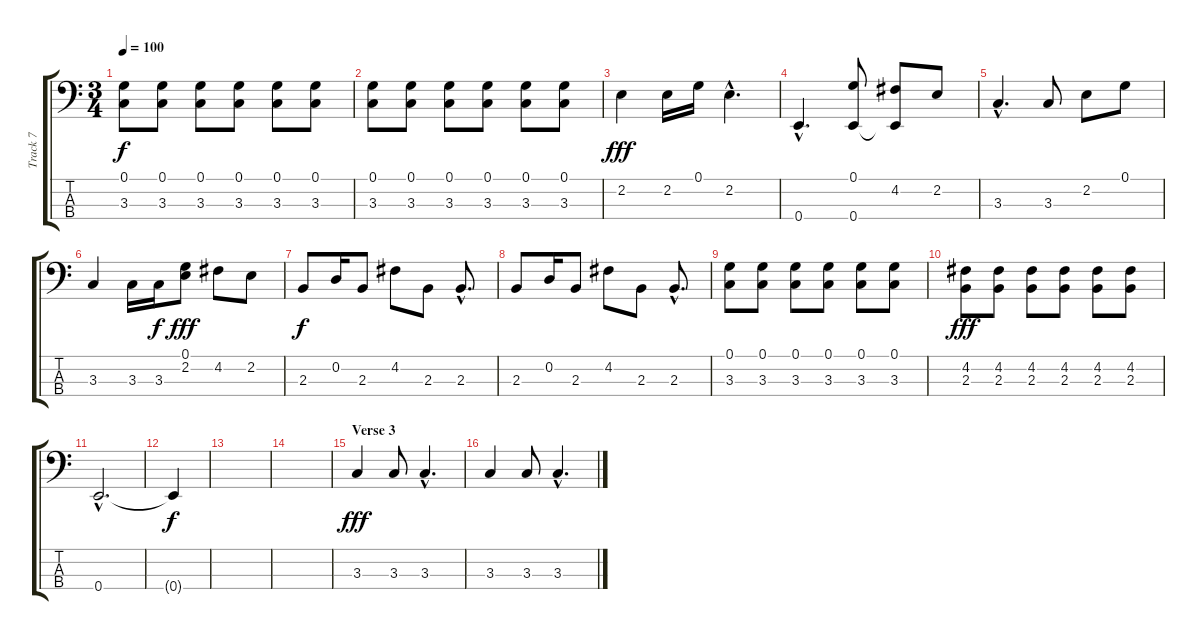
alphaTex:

\track ("Track 7" "Track 7") {instrument synthbass2}
\staff {score tabs}
\tuning (G2 D2 A1 E1) {hide}
\ts (3 4)
\tempo 100
\clef f4
\ks c
(0.1 3.3).8{dy f} (0.1 3.3).8 (0.1 3.3).8 (0.1 3.3).8 (0.1 3.3).8 (0.1 3.3).8 |
(0.1 3.3).8 (0.1 3.3).8 (0.1 3.3).8 (0.1 3.3).8 (0.1 3.3).8 (0.1 3.3).8 |
2.2.4{dy fff} 2.2.16 0.1.16 2.2{hac}.4{d} |
0.4{hac}.4{d} (0.1 0.4).8 (4.2 0.4{t}).8 2.2.8 |
3.3{hac}.4{d} 3.3.8 2.2.8 0.1.8 |
3.3.4 3.3.16 3.3.16{dy f} (0.1 2.2).8{dy fff} 4.2.8 2.2.8 |
2.3.8{dy f} 0.2.16 2.3.8 4.2.8 2.3.8 2.3{hac}.8{d} |
2.3.8 0.2.16 2.3.8 4.2.8 2.3.8 2.3{hac}.8{d} |
(0.1 3.3).8 (0.1 3.3).8 (0.1 3.3).8 (0.1 3.3).8 (0.1 3.3).8 (0.1 3.3).8 |
(4.2 2.3).8{dy fff} (4.2 2.3).8 (4.2 2.3).8 (4.2 2.3).8 (4.2 2.3).8 (4.2 2.3).8 |
0.4{hac}.2{d} |
0.4{t}.4{dy f} |
|
|
\section ("" "Verse 3")
3.3.4{dy fff} 3.3.8 3.3{hac}.4{d} |
3.3.4 3.3.8 3.3{hac}.4{d}
